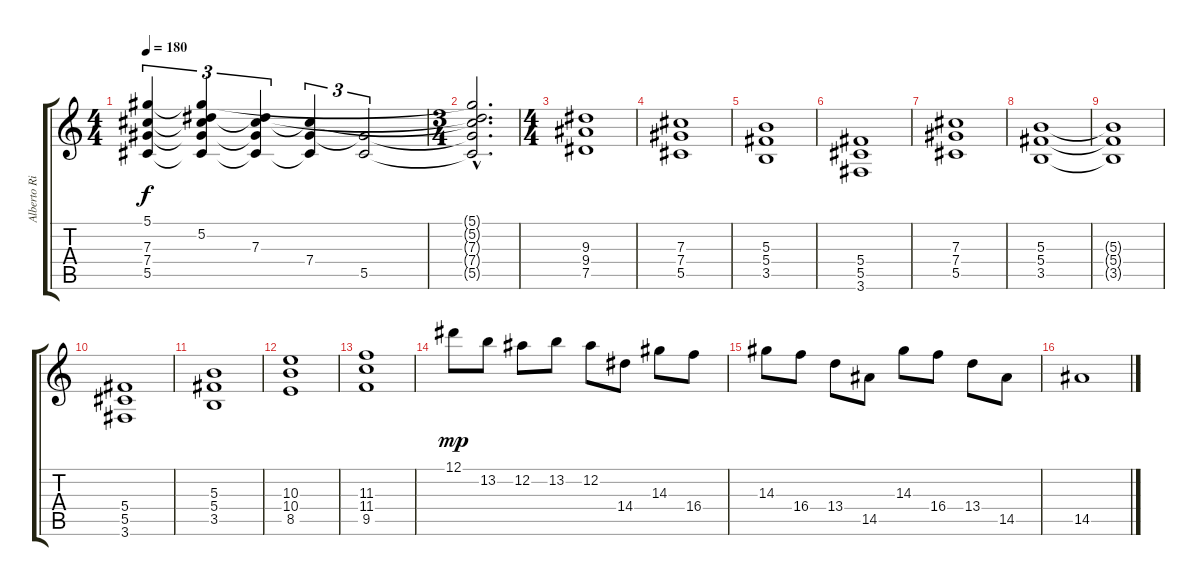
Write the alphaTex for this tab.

\track ("Alberto Rionda" "Alberto Ri") {instrument distortionguitar}
\staff {score tabs}
\tuning (Eb4 Bb3 Gb3 Db3 Ab2 Eb2) {hide}
\ts (4 4)
\tempo 180
\clef g2
\ks c
(5.1 7.3{t} 7.4{t} 5.5{t}).4{tu (3 2) dy f} (5.1{t} 5.2 7.3{t} 7.4{t} 5.5{t}).4{tu (3 2)} (5.2{t} 7.3 7.4{t} 5.5{t}).4{tu (3 2)} (7.3{t} 7.4 5.5{t}).4{tu (3 2)} (7.4{t} 5.5).2{tu (3 2)} |
\ts (3 4)
(5.1{hac t} 5.2{hac t} 7.3{hac t} 7.4{hac t} 5.5{hac t}).2{d} |
\ts (4 4)
(9.3 9.4 7.5).1 |
(7.3 7.4 5.5).1 |
(5.3 5.4 3.5).1 |
(5.4 5.5 3.6).1 |
(7.3 7.4 5.5).1 |
(5.3 5.4 3.5).1 |
(5.3{t} 5.4{t} 3.5{t}).1 |
(5.4 5.5 3.6).1 |
(5.3 5.4 3.5).1 |
(10.3 10.4 8.5).1 |
(11.3 11.4 9.5).1 |
12.1.8{dy mp} 13.2.8 12.2.8 13.2.8 12.2.8 14.4.8 14.3.8 16.4.8 |
14.3.8 16.4.8 13.4.8 14.5.8 14.3.8 16.4.8 13.4.8 14.5.8 |
14.5.1{volume 3}
